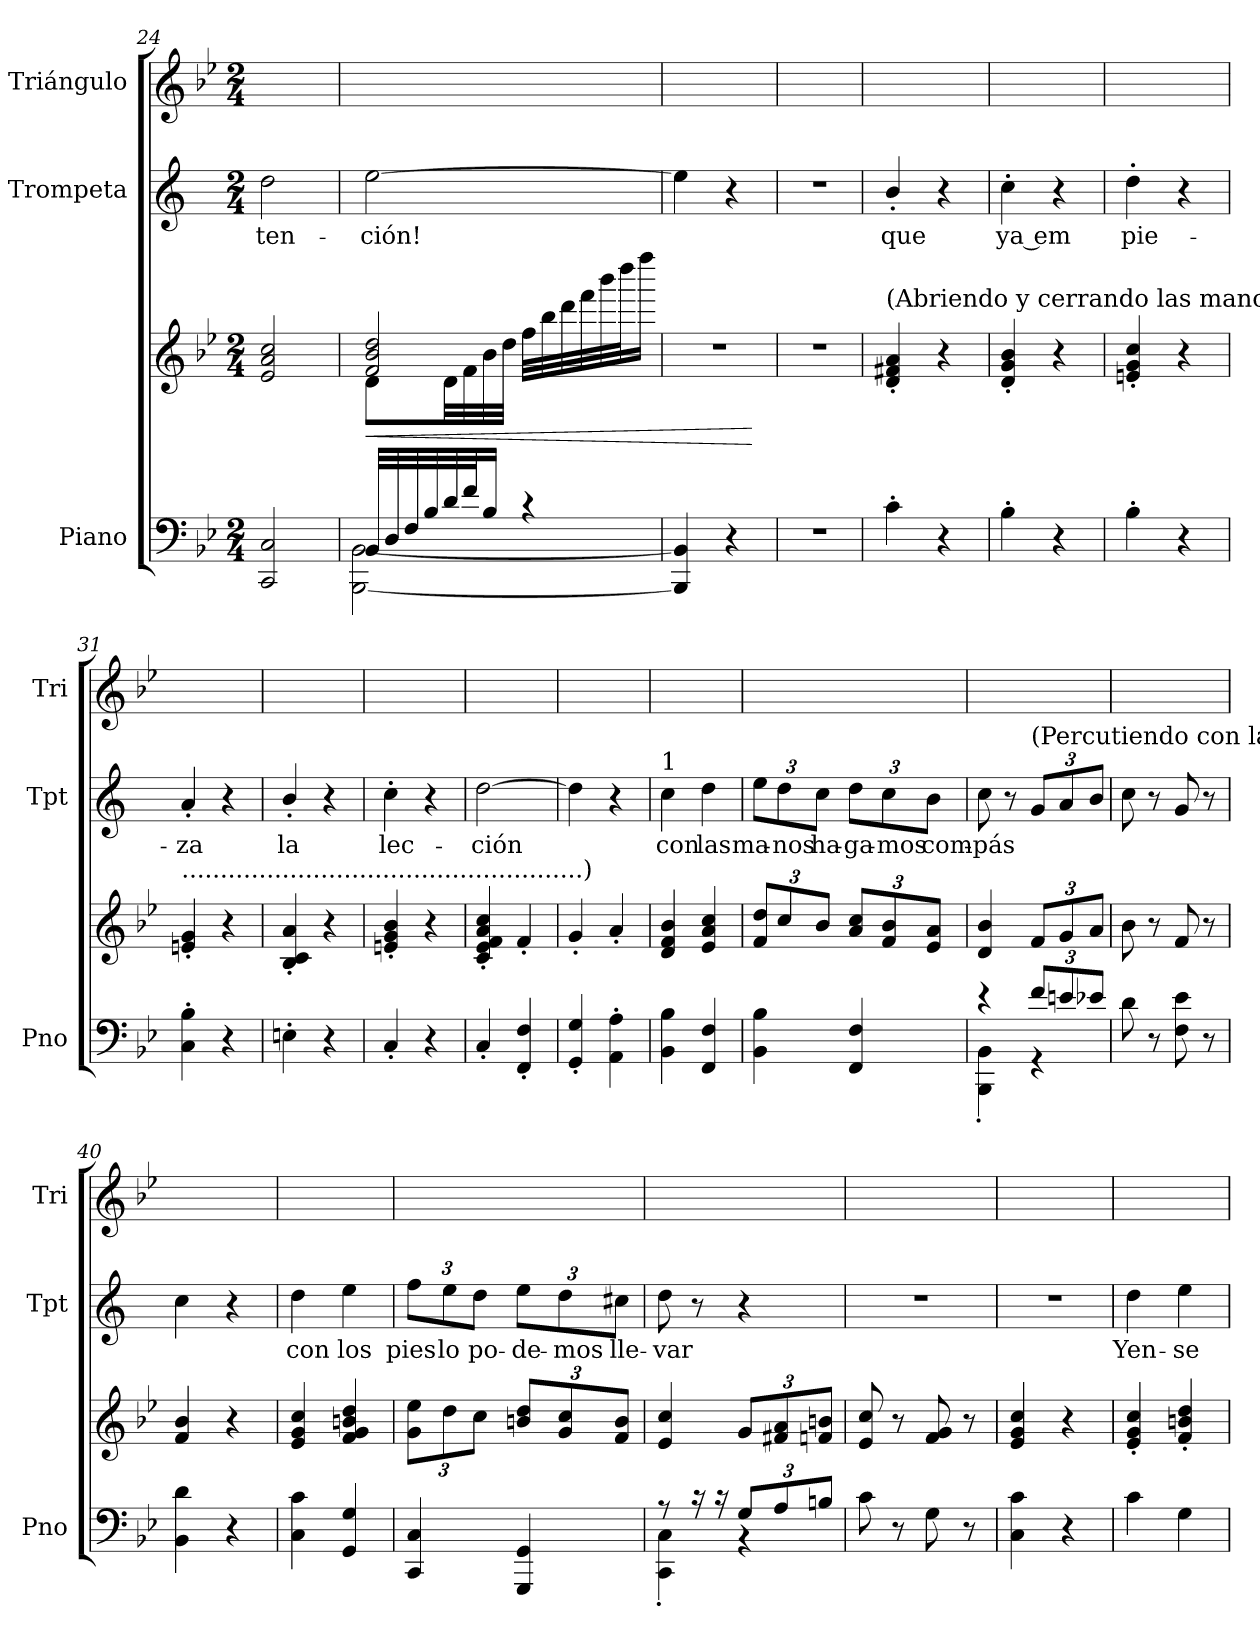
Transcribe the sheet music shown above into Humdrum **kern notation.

**kern	**kern	**dynam	**kern	**text	**kern
*part3	*part3	*part3	*part2	*part2	*part1
*staff4	*staff3	*staff3/4	*staff2	*staff2	*staff1
*I"Piano	*	*	*I"Trompeta	*	*I"Triángulo
*I'Pno	*	*	*I'Tpt	*	*I'Tri
*clefF4	*clefG2	*	*clefG2	*	*clefG2
*	*	*	*ITrd1c2	*	*
*k[b-e-]	*k[b-e-]	*	*k[b-e-]	*	*k[b-e-]
*M2/4	*M2/4	*	*M2/4	*	*M2/4
=24	=24	=24	=24	=24	=24
!	!	!	!	!LO:LY:b	!
2CC/ 2C/	2e-/ 2a/ 2cc/	.	2cc\	-ten-	2ryy
=25	=25	=25	=25	=25	=25
*^	*	*	*	*	*
!	!	!LO:TX:a:t=(Redoble con las	!	!	!	!
!	!	!LO:TX:a:t=manos en los muslos)	!	!	!	!
!	!	!	!LO:HP:b	!	!LO:LY:b	!
*	*	*^	*	*	*	*
32BB-/LLL	[2BBB-\ [2BB-\	2f/ 2b-/ 2dd/	8d\L	<	[2dd\	-ción!	2ryy
32D/	.	.	.	.	.	.	.
32F/	.	.	.	.	.	.	.
32B-/	.	.	.	.	.	.	.
32d/	.	.	32d\LL	.	.	.	.
32f/J	.	.	32f\	.	.	.	.
16B-/JJ	.	.	32b-\	.	.	.	.
.	.	.	32dd\JJJ	.	.	.	.
4r	.	.	32ff\LLL	.	.	.	.
.	.	.	32bb-\	.	.	.	.
.	.	.	32ddd\	.	.	.	.
.	.	.	32fff\	.	.	.	.
.	.	.	32bbb-\	.	.	.	.
.	.	.	32dddd\J	.	.	.	.
.	.	.	16ffff\JJ	.	.	.	.
*v	*v	*	*	*	*	*	*
*	*v	*v	*	*	*	*
=26	=26	=26	=26	=26	=26
4BBB-/] 4BB-/]	2r	.	4dd\]	.	2ryy
4r	.	.	4r	.	.
.	.	[	.	.	.
!!LO:LB:g=z
=27	=27	=27	=27	=27	=27
2r	2r	.	2r	.	2ryy
=28	=28	=28	=28	=28	=28
!	!LO:TX:a:t=(Abriendo y cerrando las manos..	!	!	!	!
!	!	!	!	!LO:LY:b	!
4c'\	4d/' 4f#X/' 4a/'	.	4a'/	que	2ryy
4r	4r	.	4r	.	.
=29	=29	=29	=29	=29	=29
!	!	!	!	!LO:LY:b	!
4B-'\	4d/' 4g/' 4b-/'	.	4b-'\	ya em	2ryy
4r	4r	.	4r	.	.
=30	=30	=30	=30	=30	=30
!	!	!	!	!LO:LY:b	!
4B-'\	4en/' 4g/' 4cc/'	.	4cc'\	-pie-	2ryy
4r	4r	.	4r	.	.
=31	=31	=31	=31	=31	=31
!	!LO:TX:a:t=....................................................)	!	!	!	!
!	!	!	!	!LO:LY:b	!
4C\' 4B-\'	4en/' 4g/'	.	4g'/	-za	2ryy
4r	4r	.	4r	.	.
=32	=32	=32	=32	=32	=32
!	!	!	!	!LO:LY:b	!
4En'\	4B-/' 4c/' 4a/'	.	4a'/	la	2ryy
4r	4r	.	4r	.	.
=33	=33	=33	=33	=33	=33
!	!	!	!	!LO:LY:b	!
4C'/	4en/' 4g/' 4b-/'	.	4b-'\	lec-	2ryy
4r	4r	.	4r	.	.
=34	=34	=34	=34	=34	=34
!	!	!	!	!LO:LY:b	!
4C'/	4c/' 4e-/' 4f/' 4a/' 4cc/'	.	[2cc\	-ción	2ryy
4FF/' 4F/'	4f'/	.	.	.	.
=35	=35	=35	=35	=35	=35
4GG/' 4G/'	4g'/	.	4cc\]	.	2ryy
4AA\' 4A\'	4a'/	.	4r	.	.
!!LO:PB:g=z
=36	=36	=36	=36	=36	=36
!	!	!	!LO:TX:a:t=1	!	!
!	!	!	!	!LO:LY:b	!
4BB-\ 4B-\	4d/ 4f/ 4b-/	.	4b-\	con	2ryy
!	!	!	!	!LO:LY:b	!
4FF/ 4F/	4e-/ 4a/ 4cc/	.	4cc\	las	.
=37	=37	=37	=37	=37	=37
*	*Xbrackettup	*	*Xbrackettup	*	*
!	!	!	!	!LO:LY:b	!
4BB-\ 4B-\	12f/ 12dd/L	.	12dd\L	ma-	2ryy
!	!	!	!	!LO:LY:b	!
.	12cc/	.	12cc\	-nos	.
!	!	!	!	!LO:LY:b	!
.	12b-/J	.	12b-\J	ha-	.
!	!	!	!	!LO:LY:b	!
4FF/ 4F/	12a/ 12cc/L	.	12cc\L	-ga-	.
!	!	!	!	!LO:LY:b	!
.	12f/ 12b-/	.	12b-\	-mos	.
!	!	!	!	!LO:LY:b	!
.	12e-/ 12a/J	.	12a\J	com-	.
=38	=38	=38	=38	=38	=38
*^	*	*	*	*	*
!	!	!	!	!	!LO:LY:b	!
4r	4BBB-\' 4BB-\'	4d/ 4b-/	.	8b-\	-pás	2ryy
.	.	.	.	8r	.	.
*Xbrackettup	*	*	*	*	*	*
!	!	!	!	!LO:TX:a:t=(Percutiendo con las manos)	!	!
12f/L	4r	12f/L	.	12f/L	.	.
12en/	.	12g/	.	12g/	.	.
12e-X/J	.	12a/J	.	12a/J	.	.
*v	*v	*	*	*	*	*
=39	=39	=39	=39	=39	=39
8d\	8b-\	.	8b-\	.	2ryy
8r	8r	.	8r	.	.
8F\ 8e-\	8f/	.	8f/	.	.
8r	8r	.	8r	.	.
=40	=40	=40	=40	=40	=40
4BB-\ 4d\	4f/ 4b-/	.	4b-\	.	2ryy
4r	4r	.	4r	.	.
!!LO:LB:g=z
=41	=41	=41	=41	=41	=41
!	!	!	!	!LO:LY:b	!
4C\ 4c\	4e-/ 4g/ 4cc/	.	4cc\	con	2ryy
!	!	!	!	!LO:LY:b	!
4GG/ 4G/	4f/ 4g/ 4bn/ 4dd/	.	4dd\	los	.
=42	=42	=42	=42	=42	=42
!	!	!	!	!LO:LY:b	!
4CC/ 4C/	12g\ 12ee-\L	.	12ee-\L	pies	2ryy
!	!	!	!	!LO:LY:b	!
.	12dd\	.	12dd\	lo	.
!	!	!	!	!LO:LY:b	!
.	12cc\J	.	12cc\J	po-	.
!	!	!	!	!LO:LY:b	!
4GGG/ 4GG/	12bn/ 12dd/L	.	12dd\L	-de-	.
!	!	!	!	!LO:LY:b	!
.	12g/ 12cc/	.	12cc\	-mos	.
!	!	!	!	!LO:LY:b	!
.	12f/ 12b/J	.	12bn\J	lle-	.
=43	=43	=43	=43	=43	=43
*^	*	*	*	*	*
!	!	!	!	!	!LO:LY:b	!
8r	4CC\' 4C\'	4e-/ 4cc/	.	8cc\	-var	2ryy
16r	.	.	.	8r	.	.
16r	.	.	.	.	.	.
12G/L	4r	12g/L	.	4r	.	.
12A/	.	12f#X/ 12a/	.	.	.	.
12Bn/J	.	12fn/ 12bn/J	.	.	.	.
*v	*v	*	*	*	*	*
=44	=44	=44	=44	=44	=44
8c\	8e-/ 8cc/	.	2r	.	2ryy
8r	8r	.	.	.	.
8G\	8f/ 8g/	.	.	.	.
8r	8r	.	.	.	.
=45	=45	=45	=45	=45	=45
4C\ 4c\	4e-/ 4g/ 4cc/	.	2r	.	2ryy
4r	4r	.	.	.	.
!!LO:LB:g=z
=46	=46	=46	=46	=46	=46
!	!	!	!	!LO:LY:b	!
4c\	4e-/' 4g/' 4cc/'	.	4cc\	Yen-	2ryy
!	!	!	!	!LO:LY:b	!
4G\	4f/' 4bn/' 4dd/'	.	4dd\	-se-	.
=	=	=	=	=	=
*-	*-	*-	*-	*-	*-
